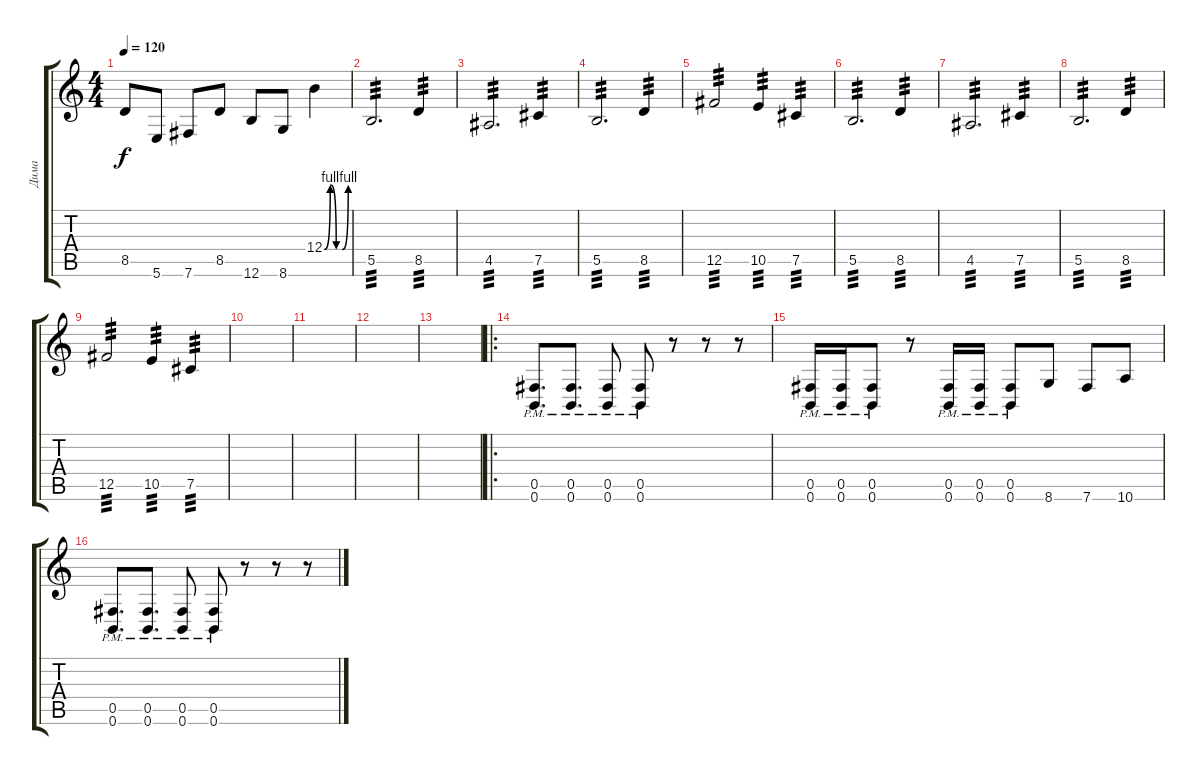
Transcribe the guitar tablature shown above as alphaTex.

\track ("Дима" "Дима") {instrument distortionguitar}
\staff {score tabs}
\tuning (Db4 Ab3 E3 B2 Gb2 B1) {hide}
\ts (4 4)
\tempo 120
\clef g2
\ks c
8.5.8{dy f} 5.6.8 7.6.8 8.5.8 12.6.8 8.6.8 12.4{be (custom 0 0 15 4 30 0 45 0 60 4)}.4 |
5.5.2{d tp 3} 8.5.4{tp 3} |
4.5.2{d tp 3} 7.5.4{tp 3} |
5.5.2{d tp 3} 8.5.4{tp 3} |
12.5.2{tp 3} 10.5.4{tp 3} 7.5.4{tp 3} |
5.5.2{d tp 3} 8.5.4{tp 3} |
4.5.2{d tp 3} 7.5.4{tp 3} |
5.5.2{d tp 3} 8.5.4{tp 3} |
12.5.2{tp 3} 10.5.4{tp 3} 7.5.4{tp 3} |
|
|
|
|
\ro
(0.5{pm} 0.6{pm}).8{d} (0.5{pm} 0.6{pm}).8{d} (0.5{pm} 0.6{pm}).8 (0.5{pm} 0.6{pm}).8 r.8 r.8 r.8 |
(0.5{pm} 0.6{pm}).16 (0.5{pm} 0.6{pm}).16 (0.5{pm} 0.6{pm}).8 r.8 (0.5{pm} 0.6{pm}).16 (0.5{pm} 0.6{pm}).16 (0.5{pm} 0.6{pm}).8 8.6.8 7.6.8 10.6.8 |
(0.5{pm} 0.6{pm}).8{d} (0.5{pm} 0.6{pm}).8{d} (0.5{pm} 0.6{pm}).8 (0.5{pm} 0.6{pm}).8 r.8 r.8 r.8
